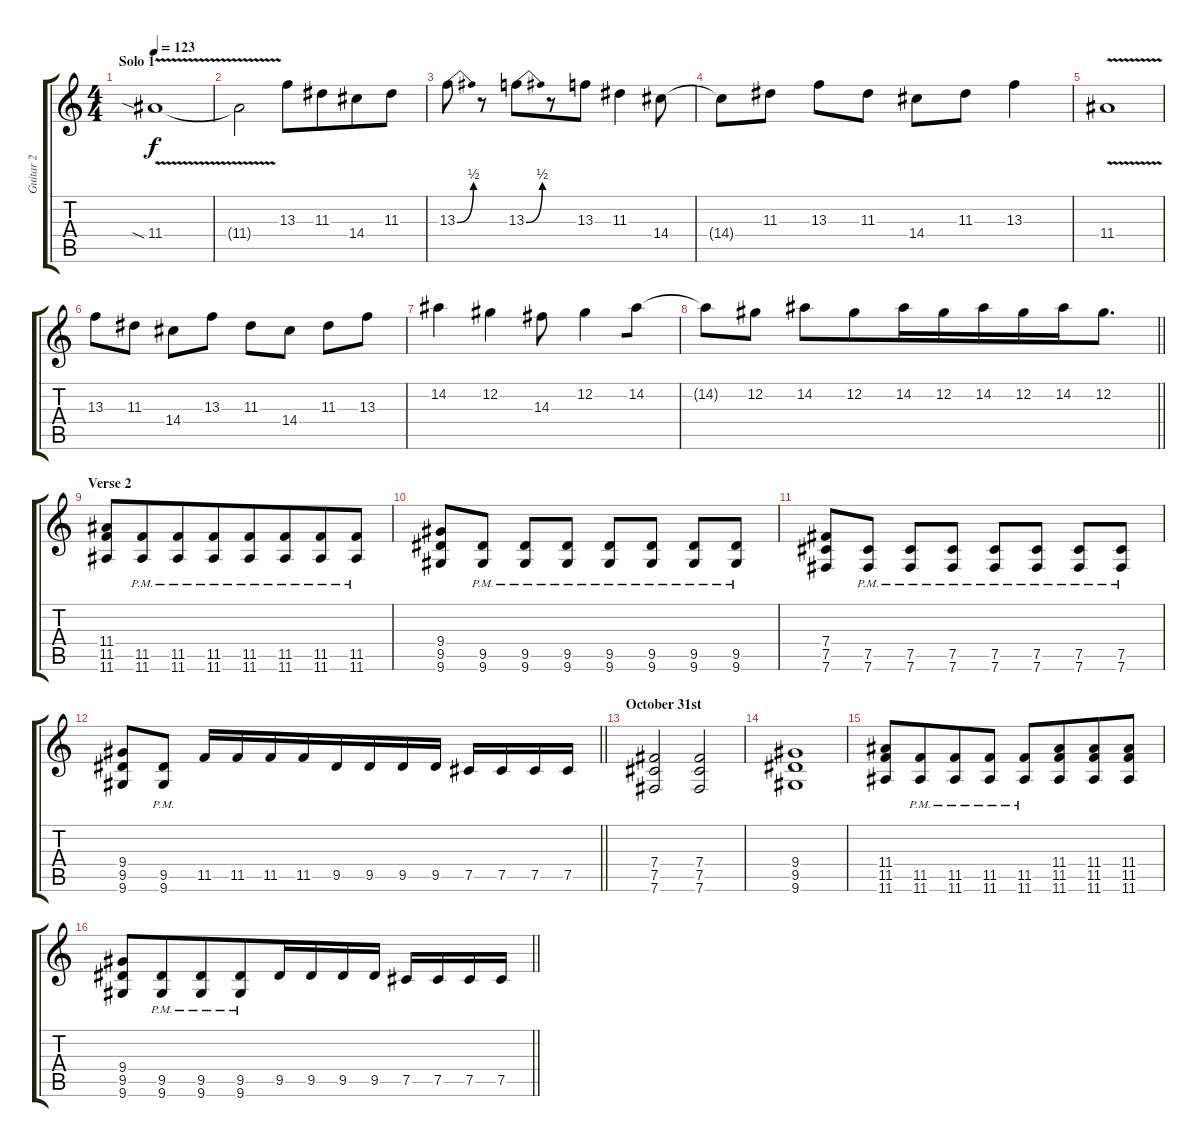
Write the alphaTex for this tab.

\track ("Guitar 2" "Guitar 2") {instrument distortionguitar}
\staff {score tabs}
\tuning (Db4 Ab3 E3 B2 Gb2 B1) {hide}
\ts (4 4)
\section ("" "Solo 1")
\tempo 123
\clef g2
\ks c
11.4{v sia}.1{dy f} |
11.4{t}.2{beam merge} 13.3.8 11.3.8{beam merge} 14.4.8 11.3.8 |
13.3{be (bend 0 0 60 2)}.8 r.8 13.3{be (bend 0 0 60 2)}.8{beam merge} r.8 13.3.8{beam merge} 11.3.4 14.4.8 |
14.4{t}.8{beam merge} 11.3.8 13.3.8{beam merge} 11.3.8 14.4.8 11.3.8{beam merge} 13.3.4 |
11.4{v}.1 |
13.3.8 11.3.8 14.4.8{beam merge} 13.3.8 11.3.8{beam merge} 14.4.8 11.3.8 13.3.8 |
14.2.4 12.2.4 14.3.8 12.2.4{beam merge} 14.2.8 |
\barLineRight lightlight
14.2{t}.8 12.2.8 14.2.8{beam merge} 12.2.8{beam merge} 14.2.16{beam merge} 12.2.16{beam merge} 14.2.16 12.2.16{beam merge} 14.2.16{beam merge} 12.2.8{d} |
\section ("" "Verse 2")
(11.4 11.5 11.6).8 (11.5{pm} 11.6{pm}).8{beam merge} (11.5{pm} 11.6{pm}).8 (11.5{pm} 11.6{pm}).8{beam merge} (11.5{pm} 11.6{pm}).8{beam merge} (11.5{pm} 11.6{pm}).8{beam merge} (11.5{pm} 11.6{pm}).8 (11.5{pm} 11.6{pm}).8 |
(9.4 9.5 9.6).8 (9.5{pm} 9.6{pm}).8 (9.5{pm} 9.6{pm}).8 (9.5{pm} 9.6{pm}).8 (9.5{pm} 9.6{pm}).8 (9.5{pm} 9.6{pm}).8 (9.5{pm} 9.6{pm}).8 (9.5{pm} 9.6{pm}).8 |
(7.4 7.5 7.6).8 (7.5{pm} 7.6{pm}).8 (7.5{pm} 7.6{pm}).8{beam merge} (7.5{pm} 7.6{pm}).8 (7.5{pm} 7.6{pm}).8 (7.5{pm} 7.6{pm}).8 (7.5{pm} 7.6{pm}).8{beam merge} (7.5{pm} 7.6{pm}).8 |
\barLineRight lightlight
(9.4 9.5 9.6).8 (9.5{pm} 9.6{pm}).8 11.5.16 11.5.16{beam merge} 11.5.16{beam merge} 11.5.16{beam merge} 9.5.16{beam merge} 9.5.16 9.5.16 9.5.16 7.5.16{beam merge} 7.5.16 7.5.16 7.5.16 |
\section ("" "October 31st")
(7.4 7.5 7.6).2 (7.4 7.5 7.6).2 |
(9.4 9.5 9.6).1 |
(11.4 11.5 11.6).8{beam merge} (11.5{pm} 11.6{pm}).8{beam merge} (11.5{pm} 11.6{pm}).8 (11.5{pm} 11.6{pm}).8 (11.5{pm} 11.6{pm}).8 (11.4 11.5 11.6).8{beam merge} (11.4 11.5 11.6).8 (11.4 11.5 11.6).8 |
\barLineRight lightlight
(9.4 9.5 9.6).8{beam merge} (9.5{pm} 9.6{pm}).8{beam merge} (9.5{pm} 9.6{pm}).8 (9.5{pm} 9.6{pm}).8{beam merge} 9.5.16{beam merge} 9.5.16 9.5.16{beam merge} 9.5.16 7.5.16{beam merge} 7.5.16 7.5.16 7.5.16
